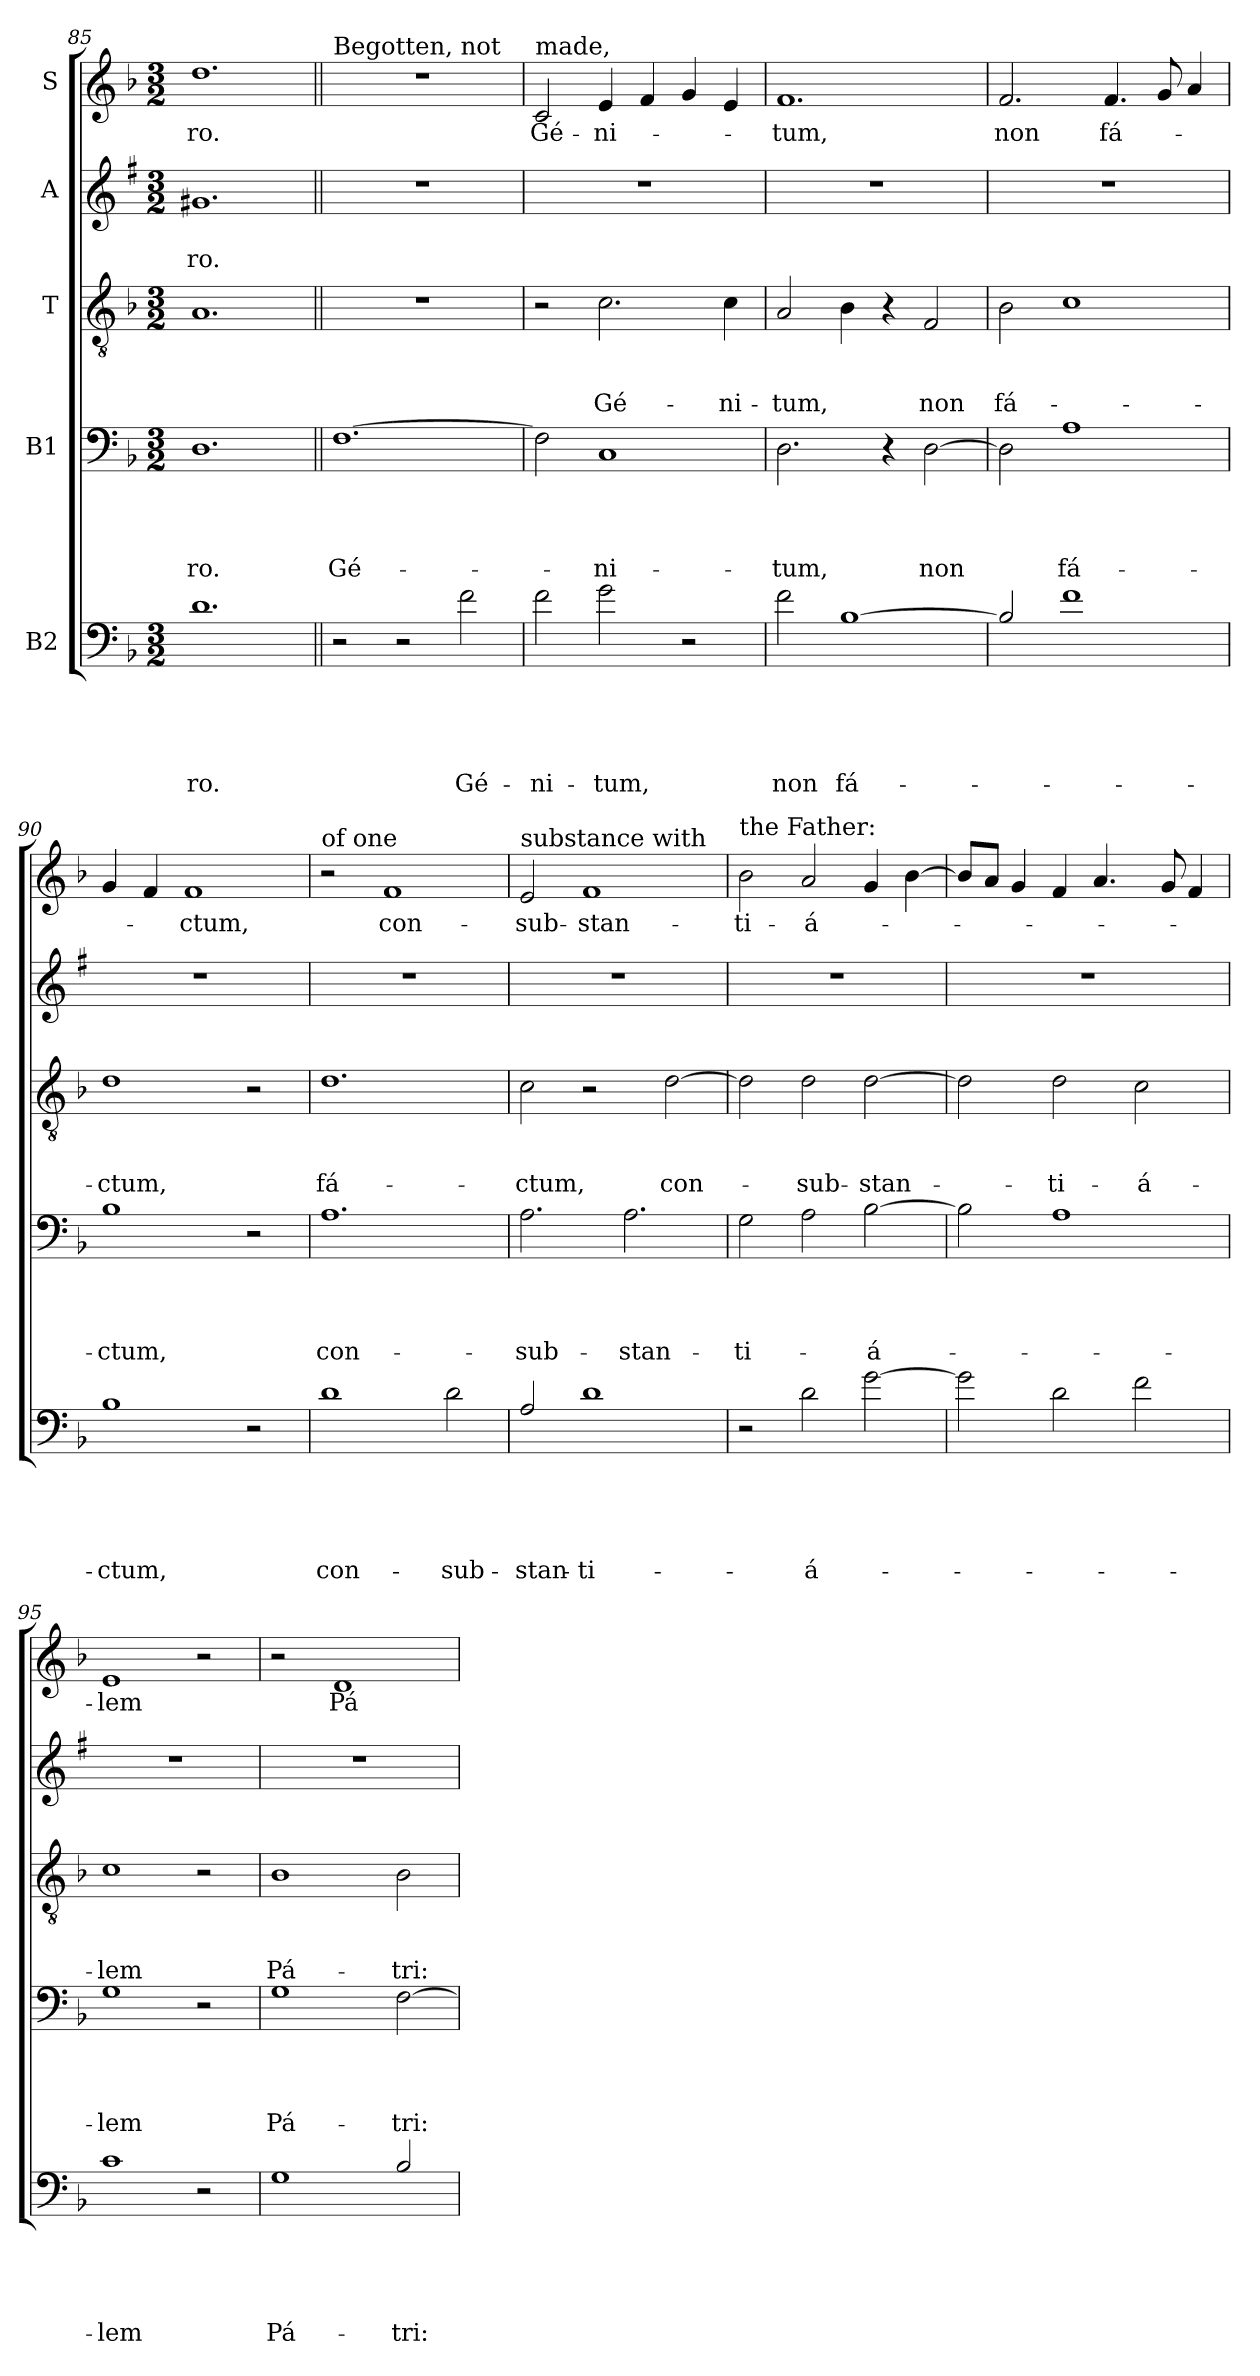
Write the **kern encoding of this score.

**kern	**text	**text	**text	**text	**text	**kern	**text	**text	**text	**text	**kern	**text	**text	**text	**kern	**text	**text	**kern	**text
*part5	*part5	*part5	*part5	*part5	*part5	*part4	*part4	*part4	*part4	*part4	*part3	*part3	*part3	*part3	*part2	*part2	*part2	*part1	*part1
*staff5	*staff5	*staff5	*staff5	*staff5	*staff5	*staff4	*staff4	*staff4	*staff4	*staff4	*staff3	*staff3	*staff3	*staff3	*staff2	*staff2	*staff2	*staff1	*staff1
*I"B2	*	*	*	*	*	*I"B1	*	*	*	*	*I"T	*	*	*	*I"A	*	*	*I"S	*
*clefF4	*	*	*	*	*	*clefF4	*	*	*	*	*clefGv2	*	*	*	*clefG2	*	*	*clefG2	*
*ITrd7c12	*	*	*	*	*	*	*	*	*	*	*	*	*	*	*ITrd1c2	*	*	*	*
*k[b-]	*	*	*	*	*	*k[b-]	*	*	*	*	*k[b-]	*	*	*	*k[b-]	*	*	*k[b-]	*
*F:	*	*	*	*	*	*F:	*	*	*	*	*F:	*	*	*	*F:	*	*	*F:	*
*M3/2	*	*	*	*	*	*M3/2	*	*	*	*	*M3/2	*	*	*	*M3/2	*	*	*M3/2	*
=85	=85	=85	=85	=85	=85	=85	=85	=85	=85	=85	=85	=85	=85	=85	=85	=85	=85	=85	=85
!	!	!	!	!	!LO:LY:b	!	!	!	!	!LO:LY:b	!	!	!	!	!	!	!LO:LY:b	!	!LO:LY:b
1.D	.	.	.	.	-ro.	1.D	.	.	.	-ro.	1.A	.	.	.	1.f#X	.	-ro.	1.dd	-ro.
!!LO:LB:g=z
=86||	=86||	=86||	=86||	=86||	=86||	=86||	=86||	=86||	=86||	=86||	=86||	=86||	=86||	=86||	=86||	=86||	=86||	=86||	=86||
!	!	!	!	!	!	!	!	!	!	!	!	!	!	!	!	!	!	!LO:TX:a:t=Begotten, not	!
!	!	!	!	!	!	!	!	!	!	!LO:LY:b	!	!	!	!	!	!	!	!	!
2r	.	.	.	.	.	[1.F	.	.	.	Gé-	1.r	.	.	.	1.r	.	.	1.r	.
2r	.	.	.	.	.	.	.	.	.	.	.	.	.	.	.	.	.	.	.
!	!	!	!	!	!LO:LY:b	!	!	!	!	!	!	!	!	!	!	!	!	!	!
2F\	.	.	.	.	Gé-	.	.	.	.	.	.	.	.	.	.	.	.	.	.
=87	=87	=87	=87	=87	=87	=87	=87	=87	=87	=87	=87	=87	=87	=87	=87	=87	=87	=87	=87
!	!	!	!	!	!	!	!	!	!	!	!	!	!	!	!	!	!	!LO:TX:a:t=made,	!
!	!	!	!	!	!LO:LY:b	!	!	!	!	!	!	!	!	!	!	!	!	!	!LO:LY:b
2F\	.	.	.	.	-ni-	2F\]	.	.	.	.	2r	.	.	.	1.r	.	.	2c/	Gé-
!	!	!	!	!	!LO:LY:b	!	!	!	!	!LO:LY:b	!	!	!	!LO:LY:b	!	!	!	!	!LO:LY:b
2G\	.	.	.	.	-tum,	1C	.	.	.	-ni-	2.c\	.	.	Gé-	.	.	.	4e/	-ni-
.	.	.	.	.	.	.	.	.	.	.	.	.	.	.	.	.	.	4f/	.
2r	.	.	.	.	.	.	.	.	.	.	.	.	.	.	.	.	.	4g/	.
!	!	!	!	!	!	!	!	!	!	!	!	!	!	!LO:LY:b	!	!	!	!	!
.	.	.	.	.	.	.	.	.	.	.	4c\	.	.	-ni-	.	.	.	4e/	.
=88	=88	=88	=88	=88	=88	=88	=88	=88	=88	=88	=88	=88	=88	=88	=88	=88	=88	=88	=88
!	!	!	!	!	!LO:LY:b	!	!	!	!	!LO:LY:b	!	!	!	!LO:LY:b	!	!	!	!	!LO:LY:b
2F\	.	.	.	.	non	2.D\	.	.	.	-tum,	2A/	.	.	-tum,	1.r	.	.	1.f	-tum,
!	!	!	!	!	!LO:LY:b	!	!	!	!	!	!	!	!	!	!	!	!	!	!
[1BB-	.	.	.	.	fá-	.	.	.	.	.	4B-\	.	.	.	.	.	.	.	.
.	.	.	.	.	.	4r	.	.	.	.	4r	.	.	.	.	.	.	.	.
!	!	!	!	!	!	!	!	!	!	!LO:LY:b	!	!	!	!LO:LY:b	!	!	!	!	!
.	.	.	.	.	.	[2D\	.	.	.	non	2F/	.	.	non	.	.	.	.	.
=89	=89	=89	=89	=89	=89	=89	=89	=89	=89	=89	=89	=89	=89	=89	=89	=89	=89	=89	=89
!	!	!	!	!	!	!	!	!	!	!	!	!	!	!LO:LY:b	!	!	!	!	!LO:LY:b
2BB-/]	.	.	.	.	.	2D\]	.	.	.	.	2B-\	.	.	fá-	1.r	.	.	2.f/	non
!	!	!	!	!	!	!	!	!	!	!LO:LY:b	!	!	!	!	!	!	!	!	!
1F	.	.	.	.	.	1A	.	.	.	fá-	1c	.	.	.	.	.	.	.	.
!	!	!	!	!	!	!	!	!	!	!	!	!	!	!	!	!	!	!	!LO:LY:b
.	.	.	.	.	.	.	.	.	.	.	.	.	.	.	.	.	.	4.f/	fá-
.	.	.	.	.	.	.	.	.	.	.	.	.	.	.	.	.	.	8g/	.
.	.	.	.	.	.	.	.	.	.	.	.	.	.	.	.	.	.	4a/	.
=90	=90	=90	=90	=90	=90	=90	=90	=90	=90	=90	=90	=90	=90	=90	=90	=90	=90	=90	=90
!	!	!	!	!	!LO:LY:b	!	!	!	!	!LO:LY:b	!	!	!	!LO:LY:b	!	!	!	!	!
1BB-	.	.	.	.	-ctum,	1B-	.	.	.	-ctum,	1d	.	.	-ctum,	1.r	.	.	4g/	.
.	.	.	.	.	.	.	.	.	.	.	.	.	.	.	.	.	.	4f/	.
!	!	!	!	!	!	!	!	!	!	!	!	!	!	!	!	!	!	!	!LO:LY:b
.	.	.	.	.	.	.	.	.	.	.	.	.	.	.	.	.	.	1f	-ctum,
2r	.	.	.	.	.	2r	.	.	.	.	2r	.	.	.	.	.	.	.	.
!!LO:PB:g=z
=91	=91	=91	=91	=91	=91	=91	=91	=91	=91	=91	=91	=91	=91	=91	=91	=91	=91	=91	=91
!	!	!	!	!	!	!	!	!	!	!	!	!	!	!	!	!	!	!LO:TX:a:t=of one	!
!	!	!	!	!	!LO:LY:b	!	!	!	!	!LO:LY:b	!	!	!	!LO:LY:b	!	!	!	!	!
1D	.	.	.	.	con-	1.A	.	.	.	con-	1.d	.	.	fá-	1.r	.	.	2r	.
!	!	!	!	!	!	!	!	!	!	!	!	!	!	!	!	!	!	!	!LO:LY:b
.	.	.	.	.	.	.	.	.	.	.	.	.	.	.	.	.	.	1f	con-
!	!	!	!	!	!LO:LY:b	!	!	!	!	!	!	!	!	!	!	!	!	!	!
2D\	.	.	.	.	-sub-	.	.	.	.	.	.	.	.	.	.	.	.	.	.
=92	=92	=92	=92	=92	=92	=92	=92	=92	=92	=92	=92	=92	=92	=92	=92	=92	=92	=92	=92
!	!	!	!	!	!	!	!	!	!	!	!	!	!	!	!	!	!	!LO:TX:a:t=substance with	!
!	!	!	!	!	!LO:LY:b	!	!	!	!	!LO:LY:b	!	!	!	!LO:LY:b	!	!	!	!	!LO:LY:b
2AA/	.	.	.	.	-stan-	2.A\	.	.	.	-sub-	2c\	.	.	-ctum,	1.r	.	.	2e/	-sub-
!	!	!	!	!	!LO:LY:b	!	!	!	!	!	!	!	!	!	!	!	!	!	!LO:LY:b
1D	.	.	.	.	-ti-	.	.	.	.	.	2r	.	.	.	.	.	.	1f	-stan-
!	!	!	!	!	!	!	!	!	!	!LO:LY:b	!	!	!	!	!	!	!	!	!
.	.	.	.	.	.	2.A\	.	.	.	-stan-	.	.	.	.	.	.	.	.	.
!	!	!	!	!	!	!	!	!	!	!	!	!	!	!LO:LY:b	!	!	!	!	!
.	.	.	.	.	.	.	.	.	.	.	[2d\	.	.	con-	.	.	.	.	.
=93	=93	=93	=93	=93	=93	=93	=93	=93	=93	=93	=93	=93	=93	=93	=93	=93	=93	=93	=93
!	!	!	!	!	!	!	!	!	!	!	!	!	!	!	!	!	!	!LO:TX:a:t=the Father&colon;	!
!	!	!	!	!	!	!	!	!	!	!LO:LY:b	!	!	!	!	!	!	!	!	!LO:LY:b
2r	.	.	.	.	.	2G\	.	.	.	-ti-	2d\]	.	.	.	1.r	.	.	2b-\	-ti-
!	!	!	!	!	!LO:LY:b	!	!	!	!	!	!	!	!	!LO:LY:b	!	!	!	!	!LO:LY:b
2D\	.	.	.	.	-á-	2A\	.	.	.	.	2d\	.	.	-sub-	.	.	.	2a/	-á-
!	!	!	!	!	!	!	!	!	!	!LO:LY:b	!	!	!	!LO:LY:b	!	!	!	!	!
[2G\	.	.	.	.	.	[2B-\	.	.	.	-á-	[2d\	.	.	-stan-	.	.	.	4g/	.
.	.	.	.	.	.	.	.	.	.	.	.	.	.	.	.	.	.	[4b-\	.
=94	=94	=94	=94	=94	=94	=94	=94	=94	=94	=94	=94	=94	=94	=94	=94	=94	=94	=94	=94
2G\]	.	.	.	.	.	2B-\]	.	.	.	.	2d\]	.	.	.	1.r	.	.	8b-/L]	.
.	.	.	.	.	.	.	.	.	.	.	.	.	.	.	.	.	.	8a/J	.
.	.	.	.	.	.	.	.	.	.	.	.	.	.	.	.	.	.	4g/	.
!	!	!	!	!	!	!	!	!	!	!	!	!	!	!LO:LY:b	!	!	!	!	!
2D\	.	.	.	.	.	1A	.	.	.	.	2d\	.	.	-ti-	.	.	.	4f/	.
.	.	.	.	.	.	.	.	.	.	.	.	.	.	.	.	.	.	4.a/	.
!	!	!	!	!	!	!	!	!	!	!	!	!	!	!LO:LY:b	!	!	!	!	!
2F\	.	.	.	.	.	.	.	.	.	.	2c\	.	.	-á-	.	.	.	.	.
.	.	.	.	.	.	.	.	.	.	.	.	.	.	.	.	.	.	8g/	.
.	.	.	.	.	.	.	.	.	.	.	.	.	.	.	.	.	.	4f/	.
=95	=95	=95	=95	=95	=95	=95	=95	=95	=95	=95	=95	=95	=95	=95	=95	=95	=95	=95	=95
!	!	!	!	!	!LO:LY:b	!	!	!	!	!LO:LY:b	!	!	!	!LO:LY:b	!	!	!	!	!LO:LY:b
1C	.	.	.	.	-lem	1G	.	.	.	-lem	1c	.	.	-lem	1.r	.	.	1e	-lem
2r	.	.	.	.	.	2r	.	.	.	.	2r	.	.	.	.	.	.	2r	.
!!LO:LB:g=z
=96	=96	=96	=96	=96	=96	=96	=96	=96	=96	=96	=96	=96	=96	=96	=96	=96	=96	=96	=96
!	!	!	!	!	!LO:LY:b	!	!	!	!	!LO:LY:b	!	!	!	!LO:LY:b	!	!	!	!	!
1GG	.	.	.	.	Pá-	1G	.	.	.	Pá-	1B-	.	.	Pá-	1.r	.	.	2r	.
!	!	!	!	!	!	!	!	!	!	!	!	!	!	!	!	!	!	!	!LO:LY:b
.	.	.	.	.	.	.	.	.	.	.	.	.	.	.	.	.	.	1d	Pá-
!	!	!	!	!	!LO:LY:b	!	!	!	!	!LO:LY:b	!	!	!	!LO:LY:b	!	!	!	!	!
2BB-/	.	.	.	.	-tri:	[2F\	.	.	.	-tri:	2B-\	.	.	-tri:	.	.	.	.	.
=	=	=	=	=	=	=	=	=	=	=	=	=	=	=	=	=	=	=	=
*-	*-	*-	*-	*-	*-	*-	*-	*-	*-	*-	*-	*-	*-	*-	*-	*-	*-	*-	*-
